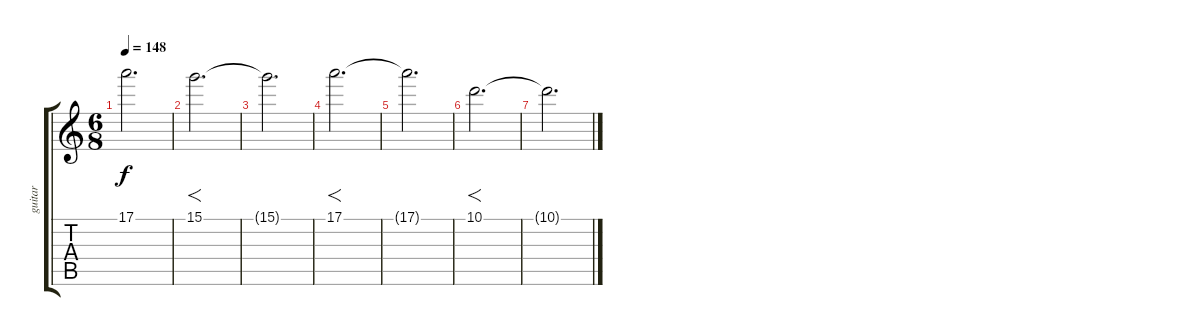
\track ("guitar" "guitar") {instrument electricguitarjazz}
\staff {score tabs}
\tuning (E4 B3 G3 D3 A2 E2) {hide}
\ts (6 8)
\tempo 148
\clef g2
\ks c
17.1{t}.2{d dy f} |
15.1.2{f d} |
15.1{t}.2{d} |
17.1.2{f d} |
17.1{t}.2{d} |
10.1.2{f d} |
10.1{t}.2{d}
